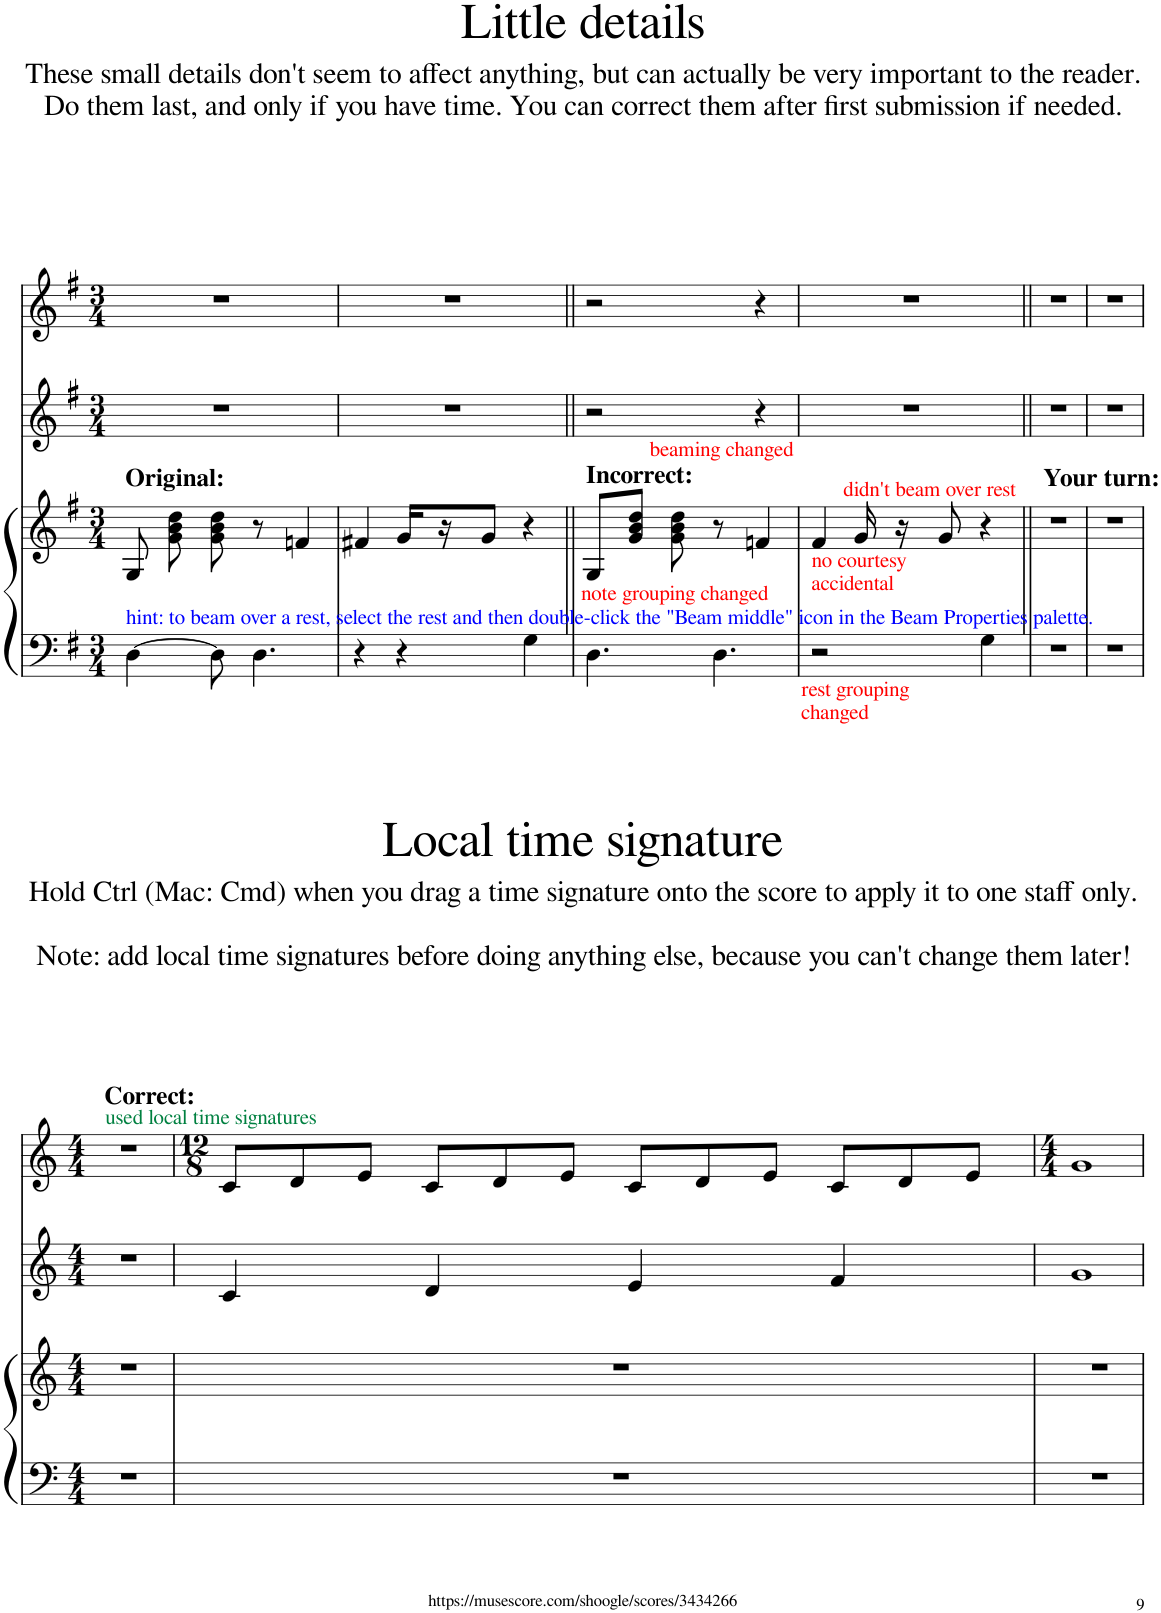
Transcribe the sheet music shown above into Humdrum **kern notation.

**kern	**kern	**kern	**kern
*part3	*part3	*part2	*part1
*staff4	*staff3	*staff2	*staff1
*I"Piano 3	*	*I"Piano 2	*I"Piano 1
*I'Pno	*	*I'Pno	*I'Pno
!!LO:PB:g=z
*clefF4	*clefG2	*clefG2	*clefG2
*k[f#]	*k[f#]	*k[f#]	*k[f#]
*M3/4	*M3/4	*M3/4	*M3/4
=1	=1	=1	=1
!	!LO:TX:a:B:t=Original&colon;	!	!
!LO:TX:a:color=#0000FF:t=hint&colon; to beam over a rest, select the rest and then double-click the "Beam middle" icon in the Beam Properties palette.	!	!	!
[4D\	8G/	2.r	2.r
.	8g\ 8b\ 8dd\	.	.
8D\]	8g\ 8b\ 8dd\	.	.
4.D\	8r	.	.
.	4fn/	.	.
=2	=2	=2	=2
4r	4f#X/	2.r	2.r
4r	16g/LL	.	.
.	16r	.	.
.	8g/J	.	.
4G\	4r	.	.
=3||	=3||	=3||	=3||
!	!LO:TX:a:B:t=Incorrect&colon;	!	!
!LO:TX:a:color=#FF0000:t=note grouping changed	!	!	!
4.D\	8G/L	2r	2r
!	!LO:TX:a:color=#FF0000:t=beaming changed	!	!
.	8g/ 8b/ 8dd/J	.	.
.	8g\ 8b\ 8dd\	.	.
4.D\	8r	.	.
.	4fn/	4r	4r
=4	=4	=4	=4
!	!LO:TX:b:color=#FF0000:t=no courtesy	!	!
!	!LO:TX:b:t=accidental	!	!
!LO:TX:b:color=#FF0000:t=rest grouping	!	!	!
!LO:TX:b:t=changed	!	!	!
2r	4f#/	2.r	2.r
!	!LO:TX:a:color=#FF0000:t=didn't beam over rest	!	!
.	16g/	.	.
.	16r	.	.
.	8g/	.	.
4G\	4r	.	.
=5||	=5||	=5||	=5||
!	!LO:TX:a:B:t=Your turn&colon;	!	!
2.r	2.r	2.r	2.r
=6	=6	=6	=6
2.r	2.r	2.r	2.r
!!LO:LB:g=z
=1	=1	=1	=1
*k[]	*k[]	*k[]	*k[]
*M4/4	*M4/4	*M4/4	*M4/4
!	!	!	!LO:TX:a:color=#008040:t=used local time signatures
!	!	!	!LO:TX:a:B:t=Correct&colon;
1r	1r	1r	1r
=2	=2	=2	=2
*	*	*	*M12/8
1r	1r	4c/	8c/L
.	.	.	8d/
.	.	4d/	8e/J
.	.	.	8c/L
.	.	4e/	8d/
.	.	.	8e/J
.	.	4f/	8c/L
.	.	.	8d/
2ryy	2ryy	2ryy	8e/J
.	.	.	8c/L
.	.	.	8d/
.	.	.	8e/J
=3	=3	=3	=3
*	*	*	*M4/4
1r	1r	1g	1g
=	=	=	=
*-	*-	*-	*-
